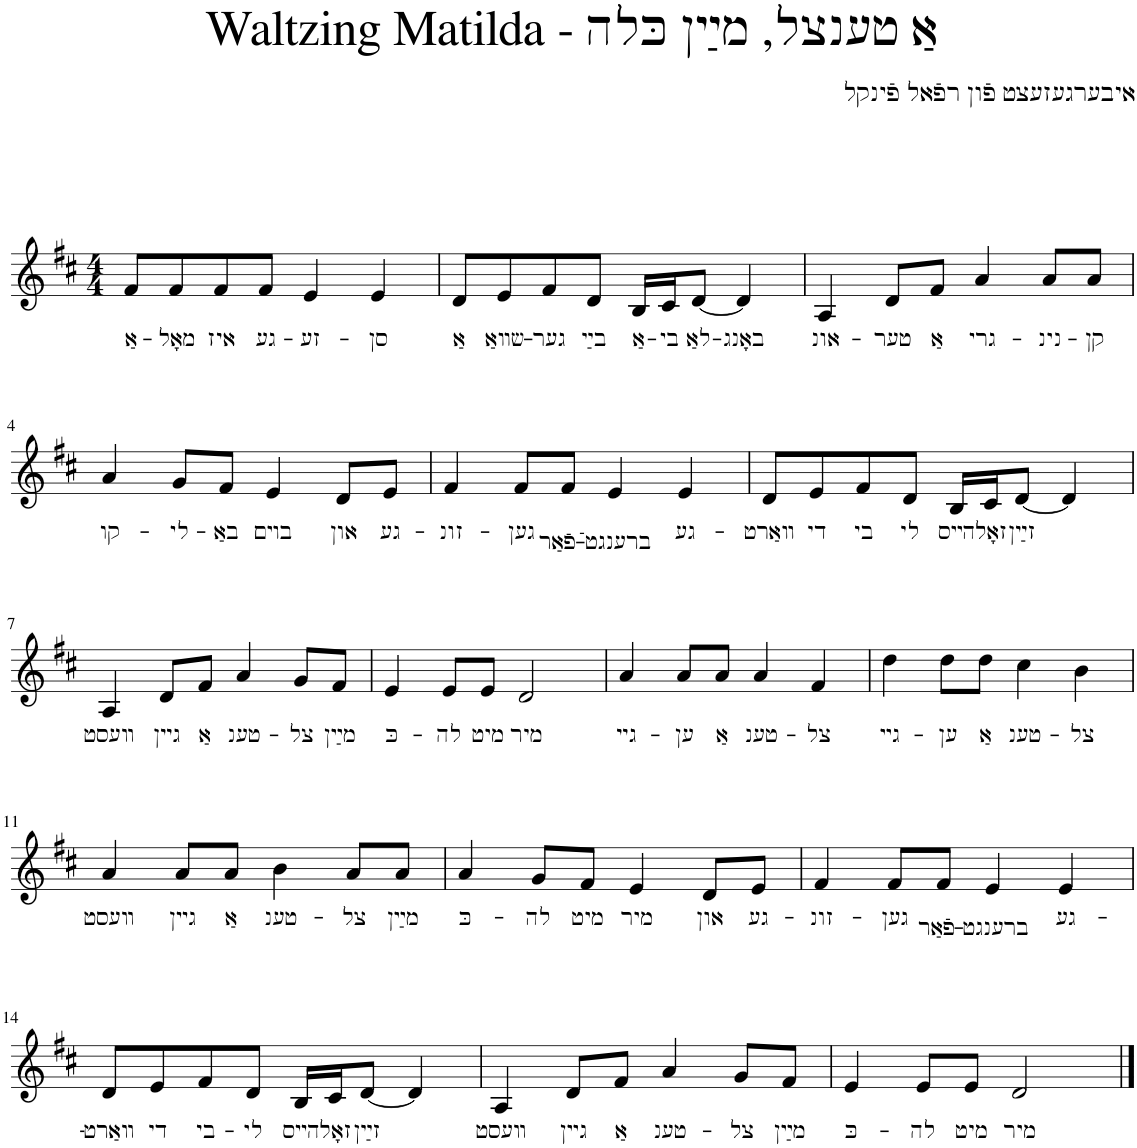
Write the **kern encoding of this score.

**kern	**text
*part1	*part1
*staff1	*staff1
*I"Piano	*
*I'Pno.	*
*clefG2	*
*k[f#c#]	*
*M4/4	*
=1	=1
!	!LO:LY:b
8f#/L	אַ-
!	!LO:LY:b
8f#/	-מאָל
!	!LO:LY:b
8f#/	איז
!	!LO:LY:b
8f#/J	גע-
!	!LO:LY:b
4e/	-זע-
!	!LO:LY:b
4e/	-סן
=2	=2
!	!LO:LY:b
8d/L	אַ
!	!LO:LY:b
8e/	שװאַ-
!	!LO:LY:b
8f#/	-גער
!	!LO:LY:b
8d/J	בײַ
!	!LO:LY:b
16B/LL	אַ-
!	!LO:LY:b
16c#/J	-בי
!	!LO:LY:b
[8d/J	לאַ-
!	!LO:LY:b
4d/]	-באָנג
=3	=3
!	!LO:LY:b
4A/	אונ-
!	!LO:LY:b
8d/L	-טער
!	!LO:LY:b
8f#/J	אַ
!	!LO:LY:b
4a/	גרי-
!	!LO:LY:b
8a/L	-נינ-
!	!LO:LY:b
8a/J	-קן
!!LO:LB:g=z
=4	=4
!	!LO:LY:b
4a/	קו-
!	!LO:LY:b
8g/L	-לי-
!	!LO:LY:b
8f#/J	-באַ
!	!LO:LY:b
4e/	בױם
!	!LO:LY:b
8d/L	און
!	!LO:LY:b
8e/J	גע-
=5	=5
!	!LO:LY:b
4f#/	-זונ-
!	!LO:LY:b
8f#/L	-גען
!	!LO:LY:b
8f#/J	ֿפֿאַר-
!	!LO:LY:b
4e/	-ברענגט
!	!LO:LY:b
4e/	גע-
=6	=6
!	!LO:LY:b
8d/L	-װאַרט
!	!LO:LY:b
8e/	די
!	!LO:LY:b
8f#/	בי
!	!LO:LY:b
8d/J	לי
!	!LO:LY:b
16B/LL	הײס
!	!LO:LY:b
16c#/J	זאָל
!	!LO:LY:b
[8d/J	זײַן
4d/]	.
!!LO:LB:g=z
=7	=7
!	!LO:LY:b
4A/	װעסט
!	!LO:LY:b
8d/L	גײן
!	!LO:LY:b
8f#/J	אַ
!	!LO:LY:b
4a/	טענ-
!	!LO:LY:b
8g/L	-צל
!	!LO:LY:b
8f#/J	מײַן
=8	=8
!	!LO:LY:b
4e/	כּ-
!	!LO:LY:b
8e/L	-לה
!	!LO:LY:b
8e/J	מיט
!	!LO:LY:b
2d/	מיר
=9	=9
!	!LO:LY:b
4a/	גײ-
!	!LO:LY:b
8a/L	-ען
!	!LO:LY:b
8a/J	אַ
!	!LO:LY:b
4a/	טענ-
!	!LO:LY:b
4f#/	-צל
=10	=10
!	!LO:LY:b
4dd\	גײ-
!	!LO:LY:b
8dd\L	-ען
!	!LO:LY:b
8dd\J	אַ
!	!LO:LY:b
4cc#\	טענ-
!	!LO:LY:b
4b\	-צל
!!LO:LB:g=z
=11	=11
!	!LO:LY:b
4a/	װעסט
!	!LO:LY:b
8a/L	גײן
!	!LO:LY:b
8a/J	אַ
!	!LO:LY:b
4b\	טענ-
!	!LO:LY:b
8a/L	-צל
!	!LO:LY:b
8a/J	מײַן
=12	=12
!	!LO:LY:b
4a/	כּ-
!	!LO:LY:b
8g/L	-לה
!	!LO:LY:b
8f#/J	מיט
!	!LO:LY:b
4e/	מיר
!	!LO:LY:b
8d/L	און
!	!LO:LY:b
8e/J	גע-
=13	=13
!	!LO:LY:b
4f#/	-זונ-
!	!LO:LY:b
8f#/L	-גען
!	!LO:LY:b
8f#/J	פֿאַר-
!	!LO:LY:b
4e/	-ברענגט
!	!LO:LY:b
4e/	גע-
!!LO:LB:g=z
=14	=14
!	!LO:LY:b
8d/L	-װאַרט
!	!LO:LY:b
8e/	די
!	!LO:LY:b
8f#/	בי-
!	!LO:LY:b
8d/J	-לי
!	!LO:LY:b
16B/LL	הײס
!	!LO:LY:b
16c#/J	זאָל
!	!LO:LY:b
[8d/J	זײַן
4d/]	.
=15	=15
!	!LO:LY:b
4A/	װעסט
!	!LO:LY:b
8d/L	גײן
!	!LO:LY:b
8f#/J	אַ
!	!LO:LY:b
4a/	טענ-
!	!LO:LY:b
8g/L	-צל
!	!LO:LY:b
8f#/J	מײַן
=16	=16
!	!LO:LY:b
4e/	כּ-
!	!LO:LY:b
8e/L	-לה
!	!LO:LY:b
8e/J	מיט
!	!LO:LY:b
2d/	מיר
==	==
*-	*-
